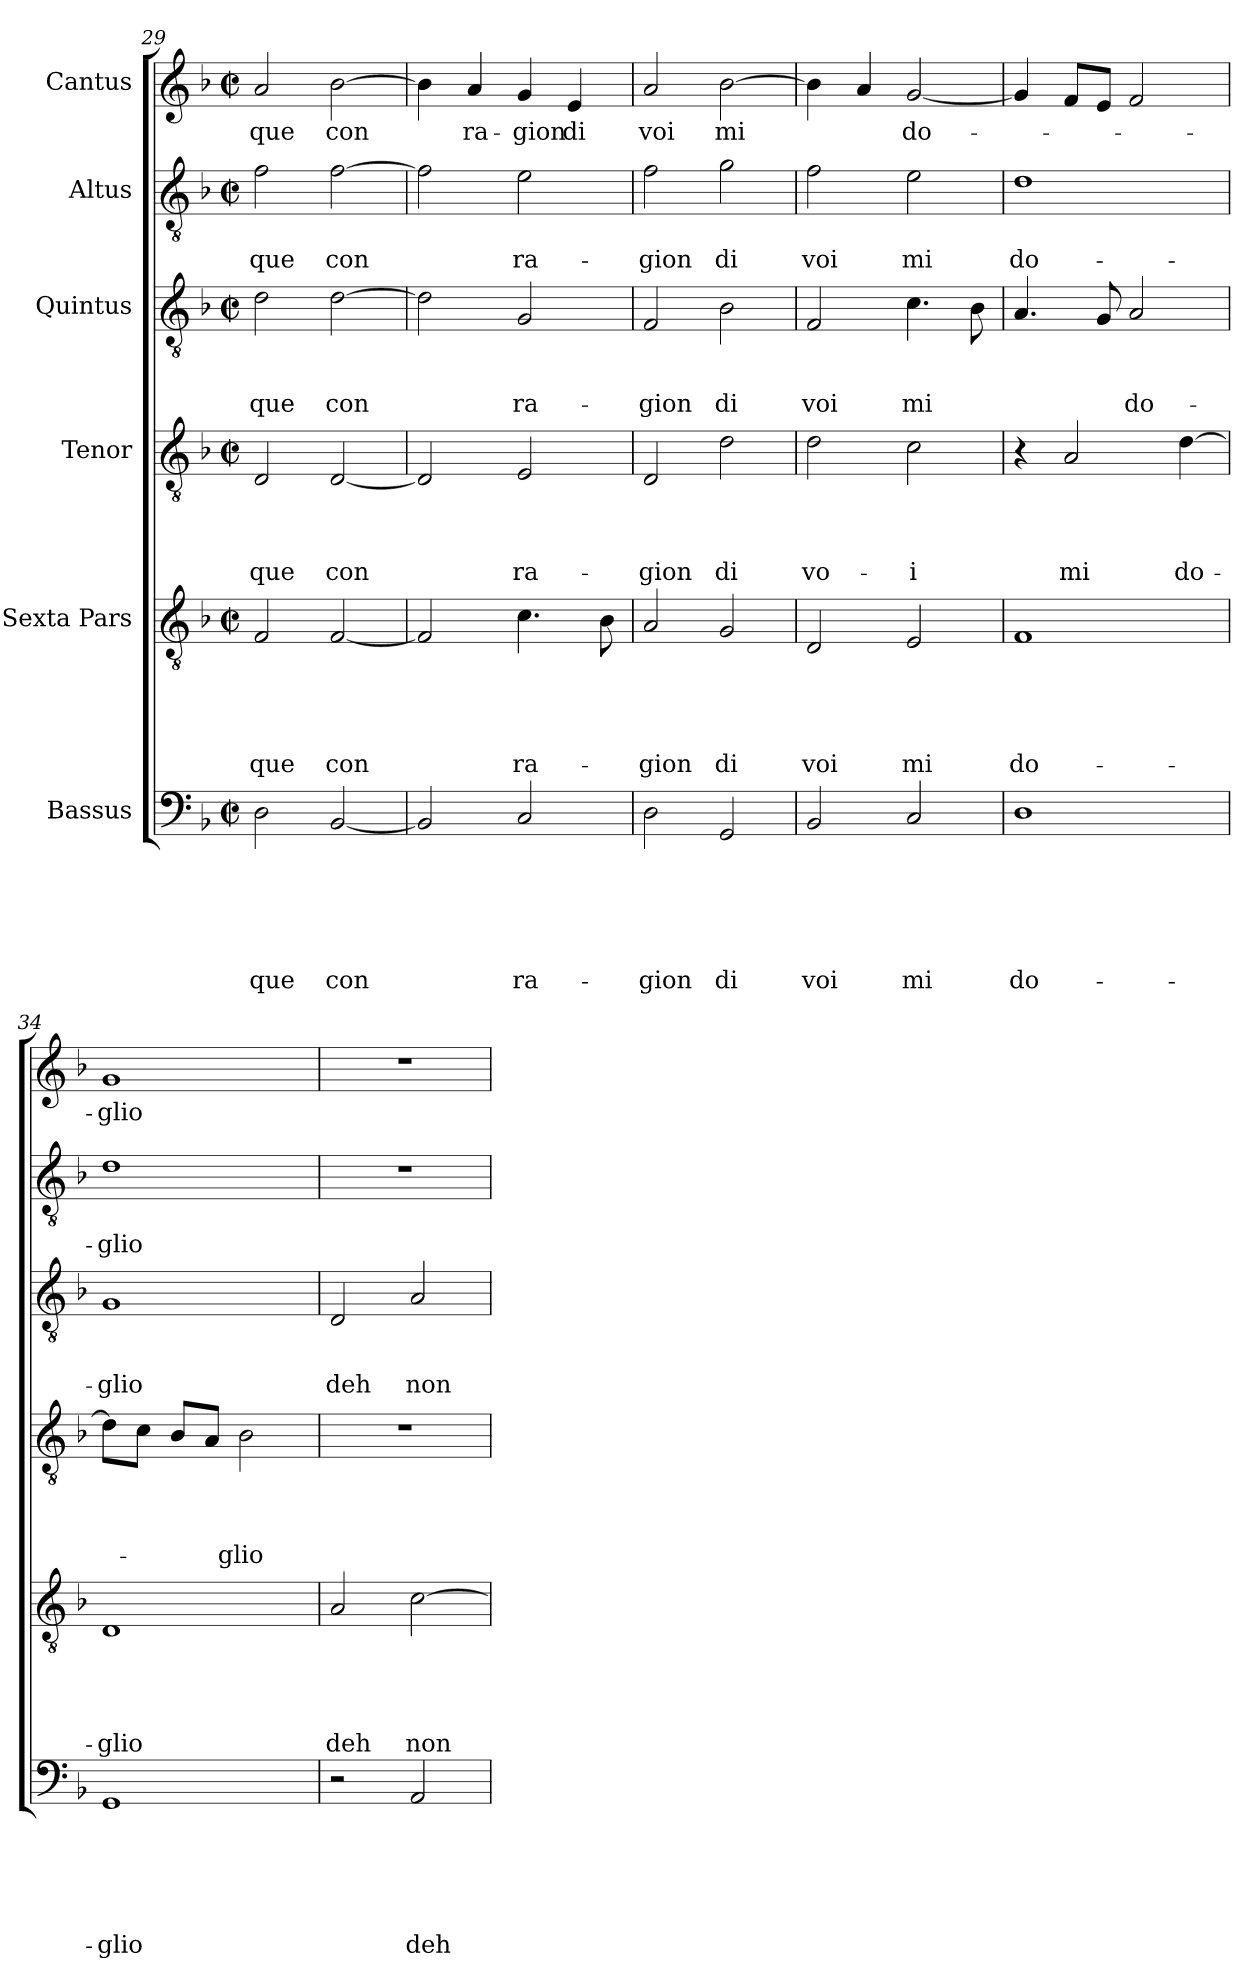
**kern	**text	**text	**text	**text	**text	**text	**kern	**text	**text	**text	**text	**text	**kern	**text	**text	**text	**text	**kern	**text	**text	**text	**kern	**text	**text	**kern	**text
*part6	*part6	*part6	*part6	*part6	*part6	*part6	*part5	*part5	*part5	*part5	*part5	*part5	*part4	*part4	*part4	*part4	*part4	*part3	*part3	*part3	*part3	*part2	*part2	*part2	*part1	*part1
*staff6	*staff6	*staff6	*staff6	*staff6	*staff6	*staff6	*staff5	*staff5	*staff5	*staff5	*staff5	*staff5	*staff4	*staff4	*staff4	*staff4	*staff4	*staff3	*staff3	*staff3	*staff3	*staff2	*staff2	*staff2	*staff1	*staff1
*I"Bassus	*	*	*	*	*	*	*I"Sexta Pars	*	*	*	*	*	*I"Tenor	*	*	*	*	*I"Quintus	*	*	*	*I"Altus	*	*	*I"Cantus	*
*clefF4	*	*	*	*	*	*	*clefGv2	*	*	*	*	*	*clefGv2	*	*	*	*	*clefGv2	*	*	*	*clefGv2	*	*	*clefG2	*
*k[b-]	*	*	*	*	*	*	*k[b-]	*	*	*	*	*	*k[b-]	*	*	*	*	*k[b-]	*	*	*	*k[b-]	*	*	*k[b-]	*
*F:	*	*	*	*	*	*	*F:	*	*	*	*	*	*F:	*	*	*	*	*F:	*	*	*	*F:	*	*	*F:	*
*M2/2	*	*	*	*	*	*	*M2/2	*	*	*	*	*	*M2/2	*	*	*	*	*M2/2	*	*	*	*M2/2	*	*	*M2/2	*
*met(c|)	*	*	*	*	*	*	*met(c|)	*	*	*	*	*	*met(c|)	*	*	*	*	*met(c|)	*	*	*	*met(c|)	*	*	*met(c|)	*
=29	=29	=29	=29	=29	=29	=29	=29	=29	=29	=29	=29	=29	=29	=29	=29	=29	=29	=29	=29	=29	=29	=29	=29	=29	=29	=29
2D\	.	.	.	.	.	-que	2F/	.	.	.	.	-que	2D/	.	.	.	-que	2d\	.	.	-que	2f\	.	-que	2a/	que
[2BB-/	.	.	.	.	.	con	[2F/	.	.	.	.	con	[2D/	.	.	.	con	[2d\	.	.	con	[2f\	.	con	[2b-\	con
!!LO:LB:g=z
=30	=30	=30	=30	=30	=30	=30	=30	=30	=30	=30	=30	=30	=30	=30	=30	=30	=30	=30	=30	=30	=30	=30	=30	=30	=30	=30
2BB-/]	.	.	.	.	.	.	2F/]	.	.	.	.	.	2D/]	.	.	.	.	2d\]	.	.	.	2f\]	.	.	4b-\]	.
.	.	.	.	.	.	.	.	.	.	.	.	.	.	.	.	.	.	.	.	.	.	.	.	.	4a/	-ra-
2C/	.	.	.	.	.	ra-	4.c\	.	.	.	.	ra-	2E/	.	.	.	ra-	2G/	.	.	ra-	2e\	.	ra-	4g/	gion
.	.	.	.	.	.	.	.	.	.	.	.	.	.	.	.	.	.	.	.	.	.	.	.	.	4e/	di
.	.	.	.	.	.	.	8B-\	.	.	.	.	.	.	.	.	.	.	.	.	.	.	.	.	.	.	.
=31	=31	=31	=31	=31	=31	=31	=31	=31	=31	=31	=31	=31	=31	=31	=31	=31	=31	=31	=31	=31	=31	=31	=31	=31	=31	=31
2D\	.	.	.	.	.	-gion	2A/	.	.	.	.	-gion	2D/	.	.	.	-gion	2F/	.	.	-gion	2f\	.	-gion	2a/	voi
2GG/	.	.	.	.	.	di	2G/	.	.	.	.	di	2d\	.	.	.	di	2B-\	.	.	di	2g\	.	di	[2b-\	mi
=32	=32	=32	=32	=32	=32	=32	=32	=32	=32	=32	=32	=32	=32	=32	=32	=32	=32	=32	=32	=32	=32	=32	=32	=32	=32	=32
2BB-/	.	.	.	.	.	voi	2D/	.	.	.	.	voi	2d\	.	.	.	vo-	2F/	.	.	voi	2f\	.	voi	4b-\]	.
.	.	.	.	.	.	.	.	.	.	.	.	.	.	.	.	.	.	.	.	.	.	.	.	.	4a/	.
2C/	.	.	.	.	.	mi	2E/	.	.	.	.	mi	2c\	.	.	.	-i	4.c\	.	.	mi	2e\	.	mi	[2g/	-do-
.	.	.	.	.	.	.	.	.	.	.	.	.	.	.	.	.	.	8B-\	.	.	.	.	.	.	.	.
=33	=33	=33	=33	=33	=33	=33	=33	=33	=33	=33	=33	=33	=33	=33	=33	=33	=33	=33	=33	=33	=33	=33	=33	=33	=33	=33
1D	.	.	.	.	.	do-	1F	.	.	.	.	do-	4r	.	.	.	.	4.A/	.	.	.	1d	.	do-	4g/]	.
.	.	.	.	.	.	.	.	.	.	.	.	.	2A/	.	.	.	mi	.	.	.	.	.	.	.	8f/L	.
.	.	.	.	.	.	.	.	.	.	.	.	.	.	.	.	.	.	8G/	.	.	.	.	.	.	8e/J	.
.	.	.	.	.	.	.	.	.	.	.	.	.	.	.	.	.	.	2A/	.	.	do-	.	.	.	2f/	.
.	.	.	.	.	.	.	.	.	.	.	.	.	[4d\	.	.	.	do-	.	.	.	.	.	.	.	.	.
=34	=34	=34	=34	=34	=34	=34	=34	=34	=34	=34	=34	=34	=34	=34	=34	=34	=34	=34	=34	=34	=34	=34	=34	=34	=34	=34
1GG	.	.	.	.	.	-glio	1D	.	.	.	.	-glio	8d\L]	.	.	.	.	1G	.	.	-glio	1d	.	-glio	1g	glio
.	.	.	.	.	.	.	.	.	.	.	.	.	8c\J	.	.	.	.	.	.	.	.	.	.	.	.	.
.	.	.	.	.	.	.	.	.	.	.	.	.	8B-/L	.	.	.	-­	.	.	.	.	.	.	.	.	.
.	.	.	.	.	.	.	.	.	.	.	.	.	8A/J	.	.	.	.	.	.	.	.	.	.	.	.	.
.	.	.	.	.	.	.	.	.	.	.	.	.	2B-\	.	.	.	glio	.	.	.	.	.	.	.	.	.
=35	=35	=35	=35	=35	=35	=35	=35	=35	=35	=35	=35	=35	=35	=35	=35	=35	=35	=35	=35	=35	=35	=35	=35	=35	=35	=35
2r	.	.	.	.	.	.	2A/	.	.	.	.	deh	1r	.	.	.	.	2D/	.	.	deh	1r	.	.	1r	.
2AA/	.	.	.	.	.	deh	[2c\	.	.	.	.	non	.	.	.	.	.	2A/	.	.	non	.	.	.	.	.
=	=	=	=	=	=	=	=	=	=	=	=	=	=	=	=	=	=	=	=	=	=	=	=	=	=	=
*-	*-	*-	*-	*-	*-	*-	*-	*-	*-	*-	*-	*-	*-	*-	*-	*-	*-	*-	*-	*-	*-	*-	*-	*-	*-	*-
